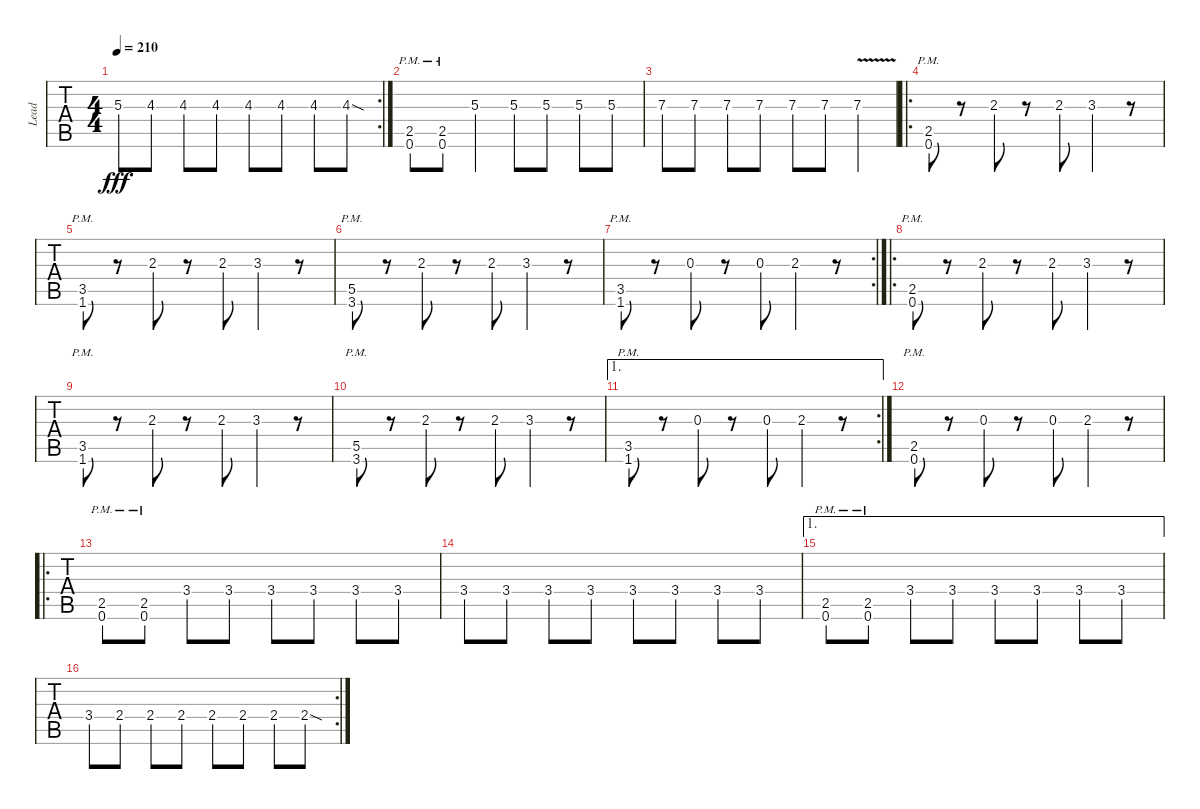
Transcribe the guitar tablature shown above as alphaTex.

\track ("Lead" "Lead") {instrument distortionguitar}
\staff {tabs}
\tuning (B3 Gb3 D3 A2 E2 B1) {hide}
\rc 2
\ts (4 4)
\tempo 210
\clef g2
\ks c
5.3.8{dy fff} 4.3.8 4.3.8 4.3.8 4.3.8 4.3.8 4.3.8 4.3{sod}.8 |
(2.5{pm} 0.6{pm}).8 (2.5{pm} 0.6{pm}).8 5.3.4 5.3.8 5.3.8 5.3.8 5.3.8 |
7.3.8 7.3.8 7.3.8 7.3.8 7.3.8 7.3.8 7.3{v}.4 |
\ro
(2.5{pm} 0.6{pm}).8 r.8 2.3.8 r.8 2.3.8 3.3.4 r.8 |
(3.5{pm} 1.6{pm}).8 r.8 2.3.8 r.8 2.3.8 3.3.4 r.8 |
(5.5{pm} 3.6{pm}).8 r.8 2.3.8 r.8 2.3.8 3.3.4 r.8 |
\rc 2
(3.5{pm} 1.6{pm}).8 r.8 0.3.8 r.8 0.3.8 2.3.4 r.8 |
\ro
(2.5{pm} 0.6{pm}).8 r.8 2.3.8 r.8 2.3.8 3.3.4 r.8 |
(3.5{pm} 1.6{pm}).8 r.8 2.3.8 r.8 2.3.8 3.3.4 r.8 |
(5.5{pm} 3.6{pm}).8 r.8 2.3.8 r.8 2.3.8 3.3.4 r.8 |
\ae 1
\rc 2
(3.5{pm} 1.6{pm}).8 r.8 0.3.8 r.8 0.3.8 2.3.4 r.8 |
(2.5{pm} 0.6{pm}).8 r.8 0.3.8 r.8 0.3.8 2.3.4 r.8 |
\ro
(2.5{pm} 0.6{pm}).8 (2.5{pm} 0.6{pm}).8 3.4.8 3.4.8 3.4.8 3.4.8 3.4.8 3.4.8 |
3.4.8 3.4.8 3.4.8 3.4.8 3.4.8 3.4.8 3.4.8 3.4.8 |
\ae 1
(2.5{pm} 0.6{pm}).8 (2.5{pm} 0.6{pm}).8 3.4.8 3.4.8 3.4.8 3.4.8 3.4.8 3.4.8 |
\rc 2
3.4.8 2.4.8 2.4.8 2.4.8 2.4.8 2.4.8 2.4.8 2.4{sod}.8
